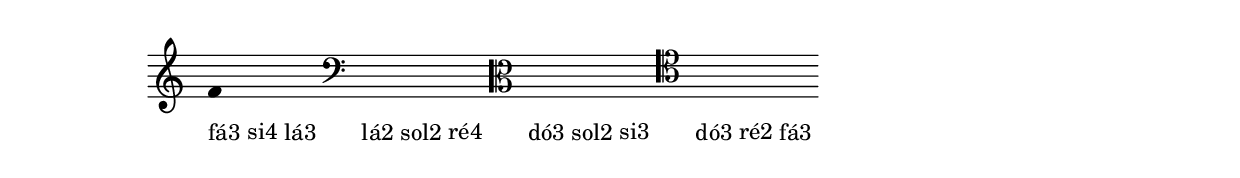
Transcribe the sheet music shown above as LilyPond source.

\version "2.10.0"
<<
\new Staff \with {
	\remove "Time_signature_engraver"
	\override Stem #'transparent = ##t
}
{
\time 3/4
\clef treble
\fatText \override TextScript #'extra-offset = #'( 0.0 . -2.0 )
f'_\markup{ fá3 }
\hideNotes
f'_\markup{ si4 }
f'_\markup{ lá3 }
\unHideNotes
\bar " "

\clef bass
\fatText
\hideNotes
a,_\markup{ lá2 }
a,_\markup{ sol2 }
a,_\markup{ ré4 }
\unHideNotes
\bar " "

\clef alto
\fatText
\hideNotes
g_\markup{ dó3 }
g_\markup{ sol2 }
g_\markup{ si3 }
\unHideNotes
\bar " "

\clef tenor
\fatText
\hideNotes
e_\markup{ dó3 }
e_\markup{ ré2 }
e_\markup{ fá3 }
\unHideNotes
\bar "| | "

}
>>


